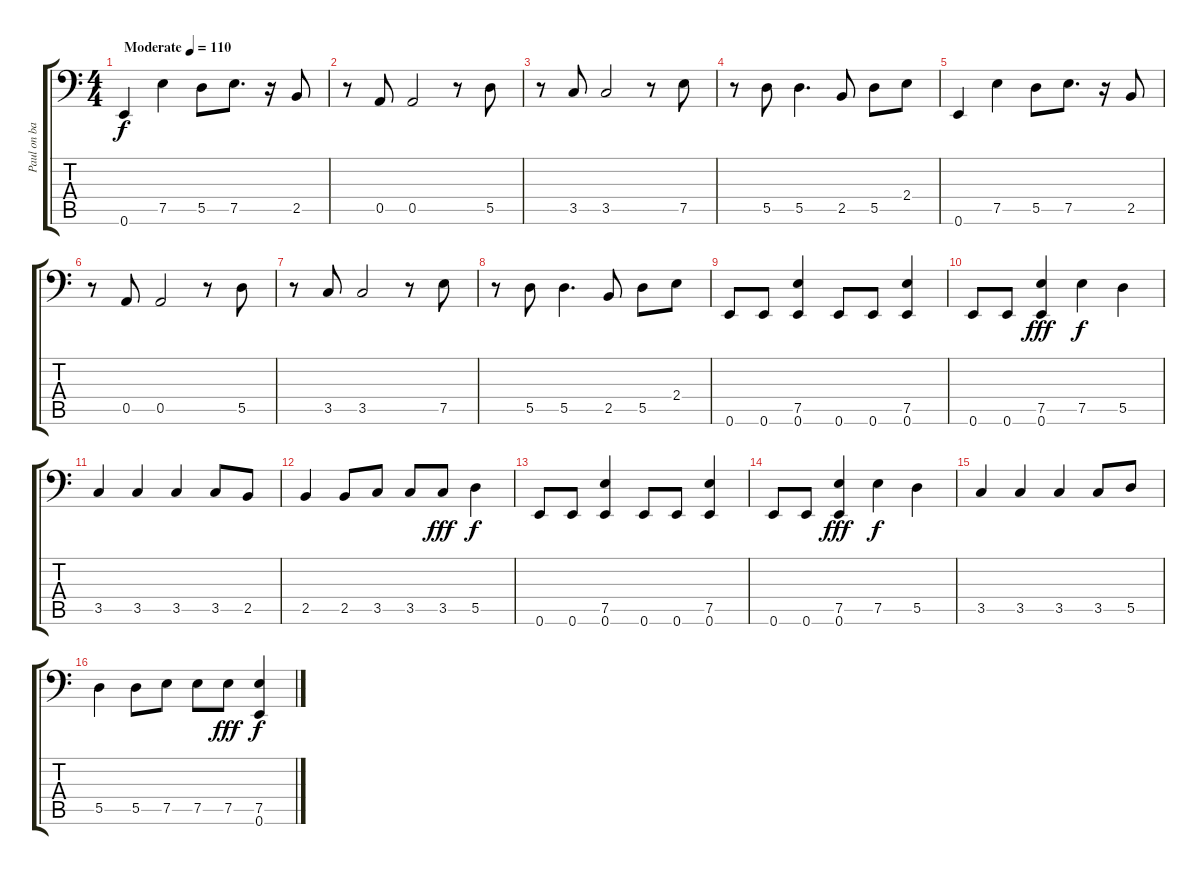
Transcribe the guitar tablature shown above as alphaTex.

\track ("Paul on bass" "Paul on ba") {instrument electricbasspick}
\staff {score tabs}
\tuning (E3 B3 G2 D2 A1 E1) {hide}
\ts (4 4)
\tempo (110 "Moderate")
\clef f4
\ks c
0.6.4{dy f instrument electricbasspick} 7.5.4 5.5.8 7.5.8{d} r.16 2.5.8 |
r.8 0.5.8 0.5.2 r.8 5.5.8 |
r.8 3.5.8 3.5.2 r.8 7.5.8 |
r.8 5.5.8 5.5.4{d} 2.5.8 5.5.8 2.4.8 |
0.6.4 7.5.4 5.5.8 7.5.8{d} r.16 2.5.8 |
r.8 0.5.8 0.5.2 r.8 5.5.8 |
r.8 3.5.8 3.5.2 r.8 7.5.8 |
r.8 5.5.8 5.5.4{d} 2.5.8 5.5.8 2.4.8 |
0.6.8 0.6.8 (7.5 0.6).4 0.6.8 0.6.8 (7.5 0.6).4 |
0.6.8 0.6.8 (7.5 0.6).4{dy fff} 7.5.4{dy f} 5.5.4 |
3.5.4 3.5.4 3.5.4 3.5.8 2.5.8 |
2.5.4 2.5.8 3.5.8 3.5.8 3.5.8{dy fff} 5.5.4{dy f} |
0.6.8 0.6.8 (7.5 0.6).4 0.6.8 0.6.8 (7.5 0.6).4 |
0.6.8 0.6.8 (7.5 0.6).4{dy fff} 7.5.4{dy f} 5.5.4 |
3.5.4 3.5.4 3.5.4 3.5.8 5.5.8 |
5.5.4 5.5.8 7.5.8 7.5.8 7.5.8{dy fff} (7.5 0.6).4{dy f}
